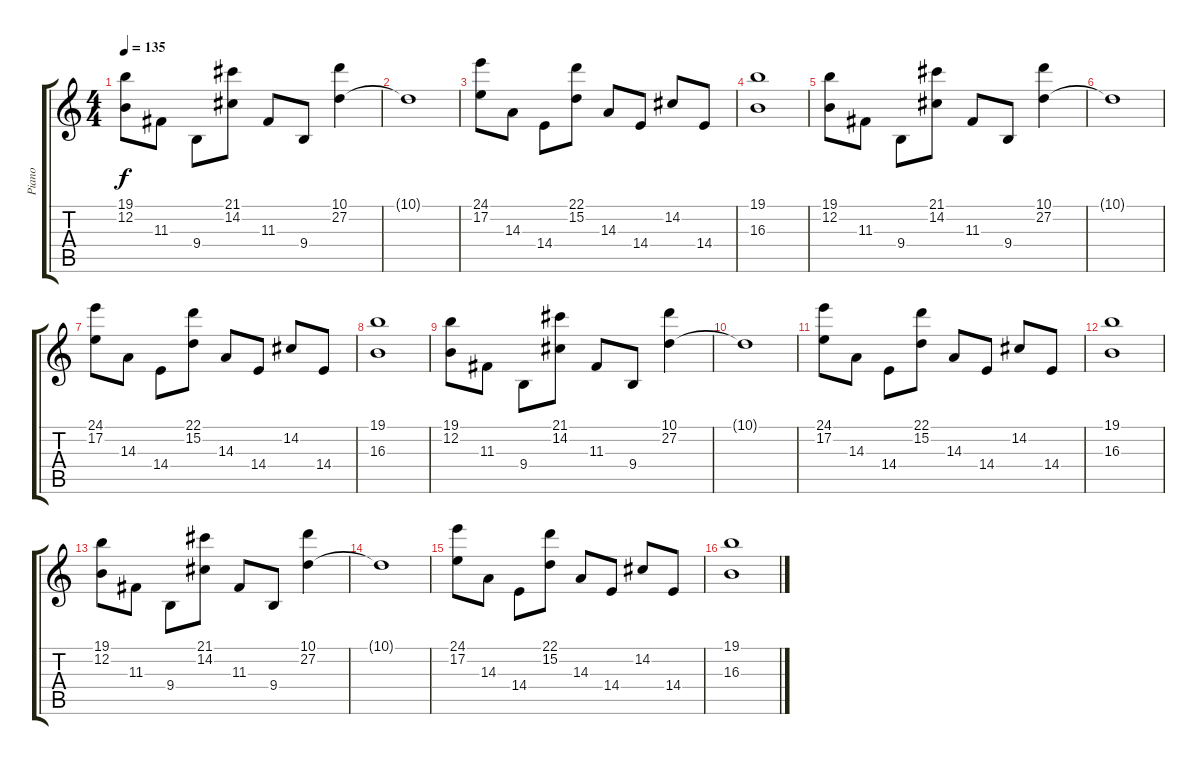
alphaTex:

\track ("Piano" "Piano") {instrument acousticgrandpiano}
\staff {score tabs}
\tuning (E4 B3 G3 D3 A2 E2) {hide}
\ts (4 4)
\tempo 135
\clef g2
\ks c
(19.1 12.2).8{dy f volume 10} 11.3.8 9.4.8 (21.1 14.2).8 11.3.8 9.4.8 (10.1 27.2).4 |
10.1{t}.1 |
(24.1 17.2).8 14.3.8 14.4.8 (22.1 15.2).8 14.3.8 14.4.8 14.2.8 14.4.8 |
(19.1 16.3).1 |
(19.1 12.2).8{volume 8} 11.3.8 9.4.8 (21.1 14.2).8 11.3.8 9.4.8 (10.1 27.2).4 |
10.1{t}.1 |
(24.1 17.2).8 14.3.8 14.4.8 (22.1 15.2).8 14.3.8 14.4.8 14.2.8 14.4.8 |
(19.1 16.3).1 |
(19.1 12.2).8{volume 6} 11.3.8 9.4.8 (21.1 14.2).8 11.3.8 9.4.8 (10.1 27.2).4 |
10.1{t}.1 |
(24.1 17.2).8 14.3.8 14.4.8 (22.1 15.2).8 14.3.8 14.4.8 14.2.8 14.4.8 |
(19.1 16.3).1 |
(19.1 12.2).8{volume 4} 11.3.8{volume 2} 9.4.8 (21.1 14.2).8 11.3.8 9.4.8 (10.1 27.2).4 |
10.1{t}.1 |
(24.1 17.2).8{volume 0} 14.3.8 14.4.8 (22.1 15.2).8 14.3.8 14.4.8 14.2.8 14.4.8 |
(19.1 16.3).1
